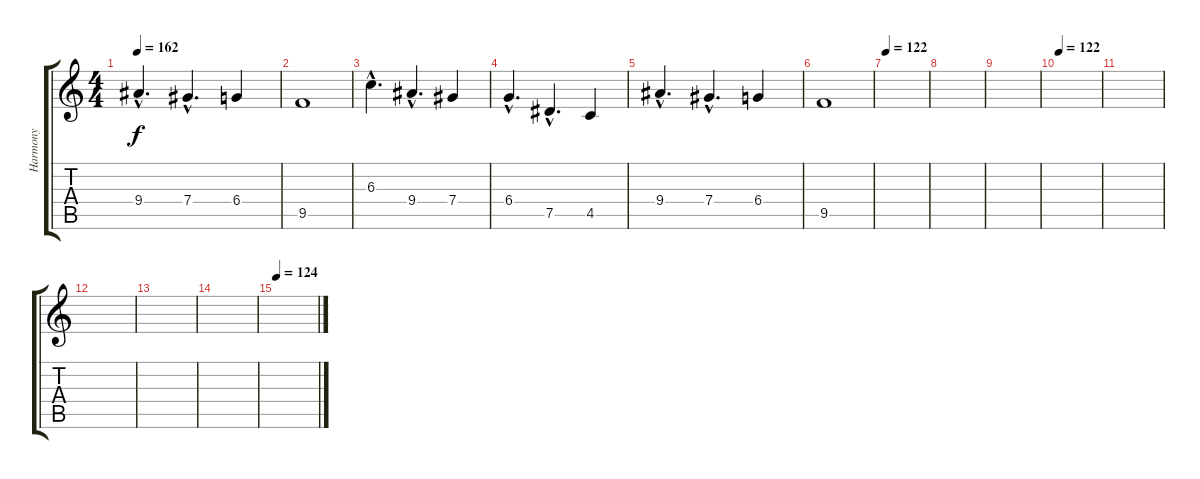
\track ("Harmony" "Harmony") {instrument distortionguitar}
\staff {score tabs}
\tuning (Eb4 Bb3 Gb3 Db3 Ab2 Eb2) {hide}
\ts (4 4)
\tempo 162
\clef g2
\ks c
9.4{hac}.4{d dy f} 7.4{hac}.4{d} 6.4.4 |
9.5.1 |
6.3{hac}.4{d} 9.4{hac}.4{d} 7.4.4 |
6.4{hac}.4{d} 7.5{hac}.4{d} 4.5.4 |
9.4{hac}.4{d} 7.4{hac}.4{d} 6.4.4 |
9.5.1 |
\tempo 122
|
|
|
\tempo 122
|
|
|
|
|
\tempo 124
